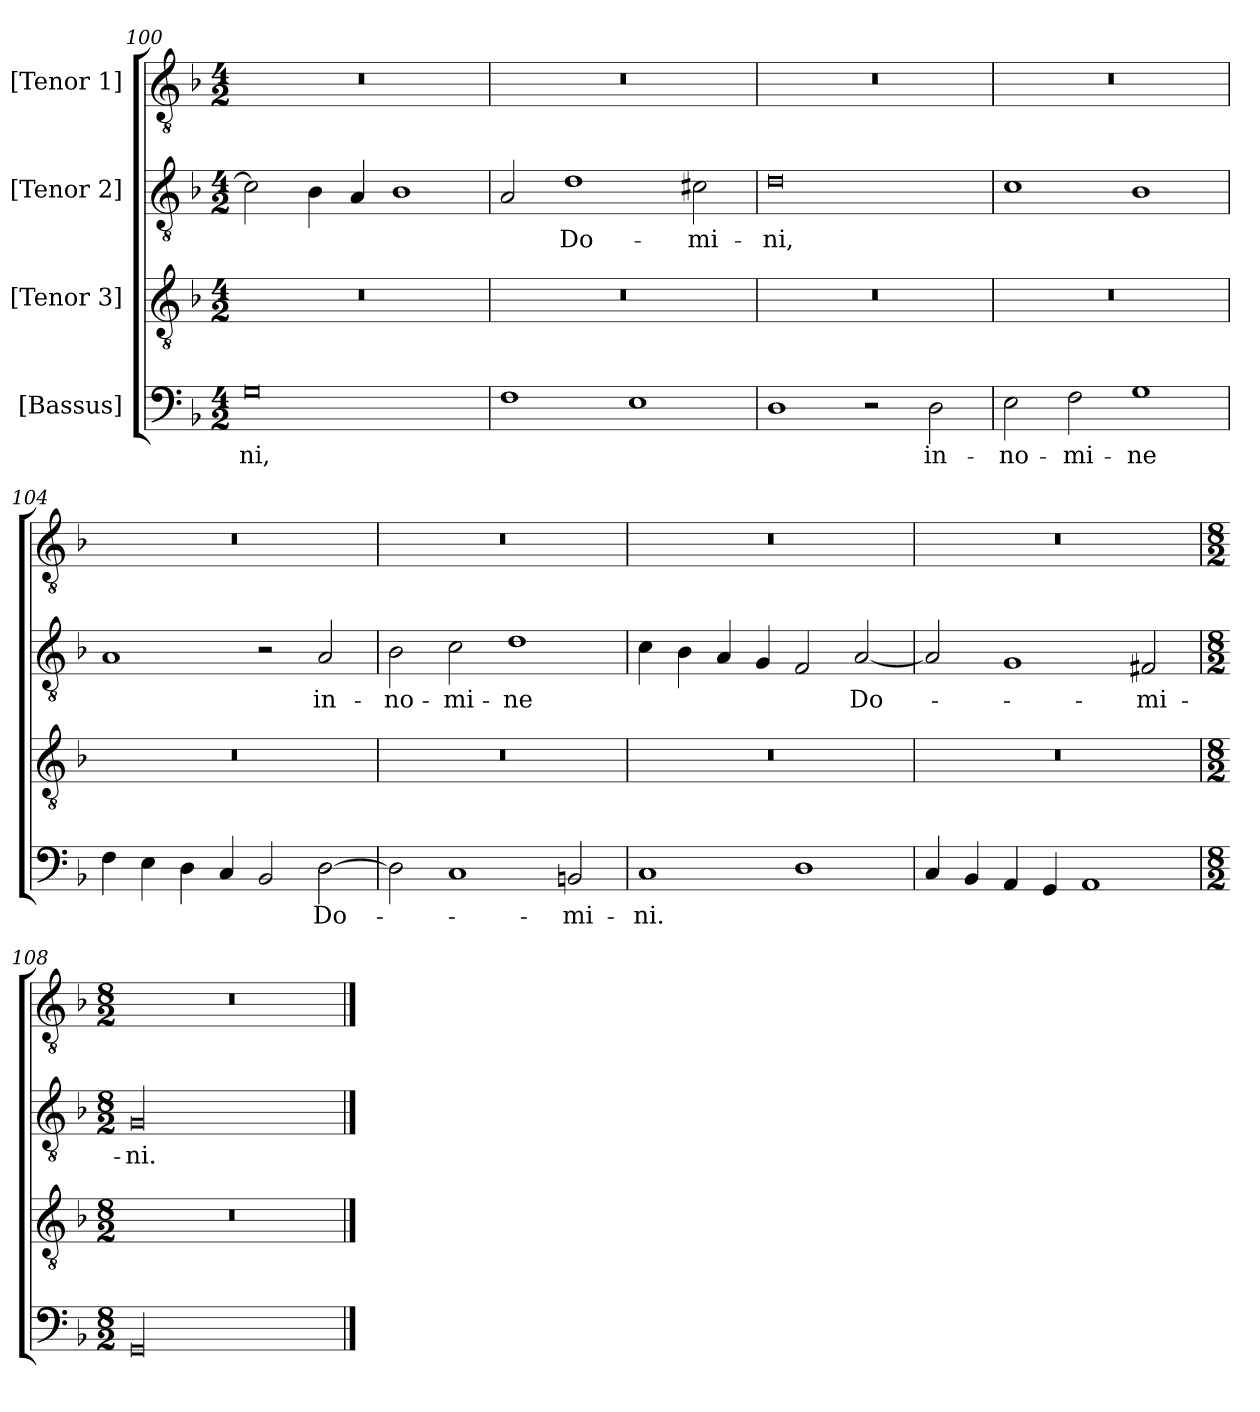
**kern	**text	**kern	**kern	**text	**kern
*part4	*part4	*part3	*part2	*part2	*part1
*staff4	*staff4	*staff3	*staff2	*staff2	*staff1
*I"[Bassus]	*	*I"[Tenor 3]	*I"[Tenor 2]	*	*I"[Tenor 1]
*clefF4	*	*clefGv2	*clefGv2	*	*clefGv2
*k[b-]	*	*k[b-]	*k[b-]	*	*k[b-]
*M4/2	*	*M4/2	*M4/2	*	*M4/2
=100	=100	=100	=100	=100	=100
0G\	-ni,	0r	2c\]	.	0r
.	.	.	4B-\	.	.
.	.	.	4A/	.	.
.	.	.	1B-\	.	.
=101	=101	=101	=101	=101	=101
1F\	.	0r	2A/	.	0r
.	.	.	1d\	Do-	.
1E\	.	.	.	.	.
.	.	.	2c#X\	-mi-	.
=102	=102	=102	=102	=102	=102
1D\	.	0r	0d\	-ni,	0r
2r	.	.	.	.	.
2D\	in-	.	.	.	.
=103	=103	=103	=103	=103	=103
2E\	no-	0r	1c\	.	0r
2F\	-mi-	.	.	.	.
1G\	-ne	.	1B-\	.	.
=104	=104	=104	=104	=104	=104
4F\	.	0r	1A/	.	0r
4E\	.	.	.	.	.
4D\	.	.	.	.	.
4C/	.	.	.	.	.
2BB-/	.	.	2r	.	.
[2D\	Do-	.	2A/	in-	.
=105	=105	=105	=105	=105	=105
2D\]	.	0r	2B-\	no-	0r
1C/	.	.	2c\	-mi-	.
.	.	.	1d\	-ne	.
2BBn/	-mi-	.	.	.	.
=106	=106	=106	=106	=106	=106
1C/	-ni.	0r	4c\	.	0r
.	.	.	4B-\	.	.
.	.	.	4A/	.	.
.	.	.	4G/	.	.
1D\	.	.	2F/	.	.
.	.	.	[2A/	Do-	.
=107	=107	=107	=107	=107	=107
4C/	.	0r	2A/]	.	0r
4BB-/	.	.	.	.	.
4AA/	.	.	1G/	.	.
4GG/	.	.	.	.	.
1AA/	.	.	.	.	.
.	.	.	2F#X/	-mi-	.
=108	=108	=108	=108	=108	=108
*M8/2	*	*M8/2	*M8/2	*	*M8/2
00GG/	.	00r	00G/	-ni.	00r
==	==	==	==	==	==
*-	*-	*-	*-	*-	*-
